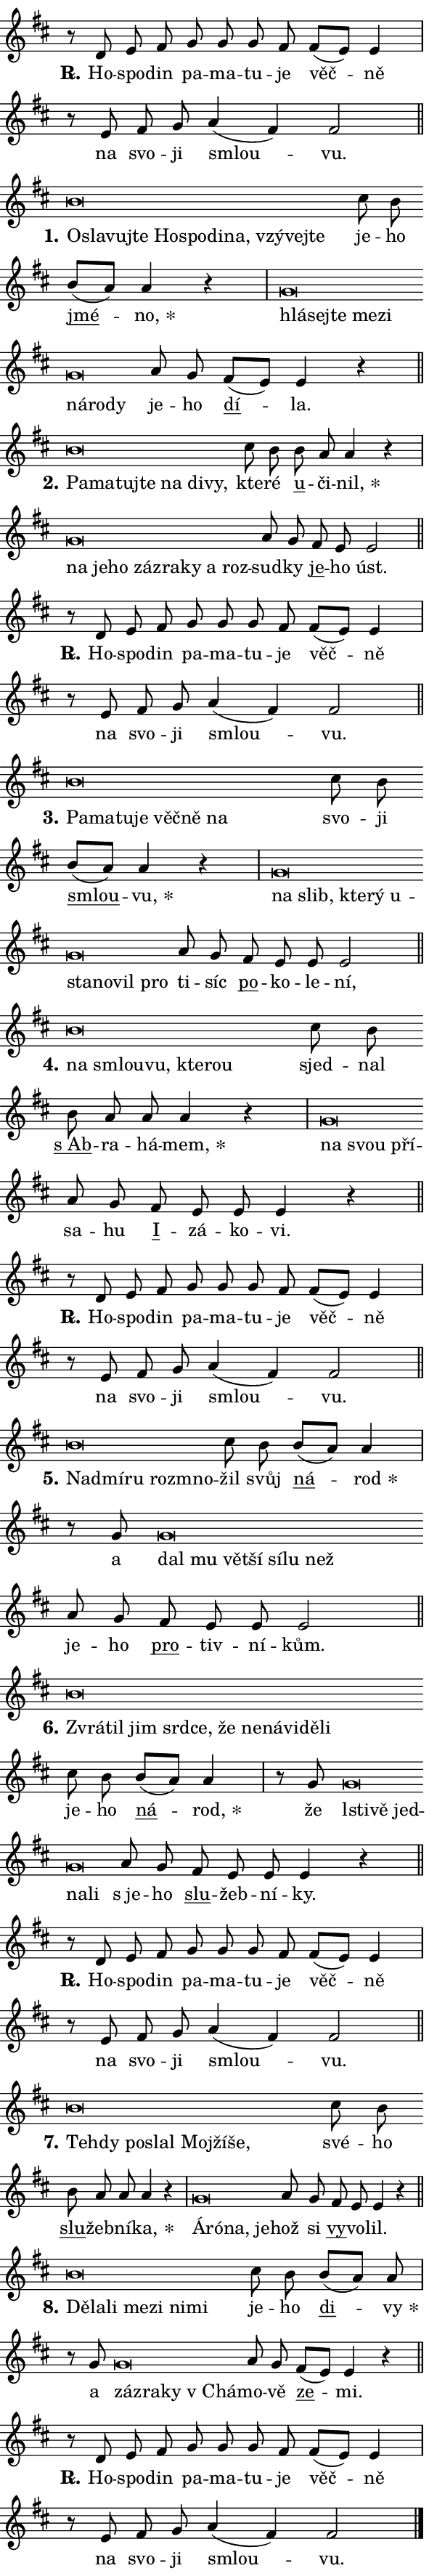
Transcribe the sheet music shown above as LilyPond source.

\version "2.24.0"
\header { tagline = "" }
\paper {
  indent = 0\cm
  top-margin = 0\cm
  right-margin = 0.13\cm % to fit lyric hyphens
  bottom-margin = 0\cm
  left-margin = 0\cm
  paper-width = 10\cm
  page-breaking = #ly:one-page-breaking
  system-system-spacing.basic-distance = #11
  score-system-spacing.basic-distance = #11
  ragged-last = ##f
}


%% Author: Thomas Morley
%% https://lists.gnu.org/archive/html/lilypond-user/2020-05/msg00002.html
#(define (line-position grob)
"Returns position of @var[grob} in current system:
   @code{'start}, if at first time-step
   @code{'end}, if at last time-step
   @code{'middle} otherwise
"
  (let* ((col (ly:item-get-column grob))
         (ln (ly:grob-object col 'left-neighbor))
         (rn (ly:grob-object col 'right-neighbor))
         (col-to-check-left (if (ly:grob? ln) ln col))
         (col-to-check-right (if (ly:grob? rn) rn col))
         (break-dir-left
           (and
             (ly:grob-property col-to-check-left 'non-musical #f)
             (ly:item-break-dir col-to-check-left)))
         (break-dir-right
           (and
             (ly:grob-property col-to-check-right 'non-musical #f)
             (ly:item-break-dir col-to-check-right))))
        (cond ((eqv? 1 break-dir-left) 'start)
              ((eqv? -1 break-dir-right) 'end)
              (else 'middle))))

#(define (tranparent-at-line-position vctor)
  (lambda (grob)
  "Relying on @code{line-position} select the relevant enry from @var{vctor}.
Used to determine transparency,"
    (case (line-position grob)
      ((end) (not (vector-ref vctor 0)))
      ((middle) (not (vector-ref vctor 1)))
      ((start) (not (vector-ref vctor 2))))))

noteHeadBreakVisibility =
#(define-music-function (break-visibility)(vector?)
"Makes @code{NoteHead}s transparent relying on @var{break-visibility}"
#{
  \override NoteHead.transparent =
    #(tranparent-at-line-position break-visibility)
#})

#(define delete-ledgers-for-transparent-note-heads
  (lambda (grob)
    "Reads whether a @code{NoteHead} is transparent.
If so this @code{NoteHead} is removed from @code{'note-heads} from
@var{grob}, which is supposed to be @code{LedgerLineSpanner}.
As a result ledgers are not printed for this @code{NoteHead}"
    (let* ((nhds-array (ly:grob-object grob 'note-heads))
           (nhds-list
             (if (ly:grob-array? nhds-array)
                 (ly:grob-array->list nhds-array)
                 '()))
           ;; Relies on the transparent-property being done before
           ;; Staff.LedgerLineSpanner.after-line-breaking is executed.
           ;; This is fragile ...
           (to-keep
             (remove
               (lambda (nhd)
                 (ly:grob-property nhd 'transparent #f))
               nhds-list)))
      ;; TODO find a better method to iterate over grob-arrays, similiar
      ;; to filter/remove etc for lists
      ;; For now rebuilt from scratch
      (set! (ly:grob-object grob 'note-heads)  '())
      (for-each
        (lambda (nhd)
          (ly:pointer-group-interface::add-grob grob 'note-heads nhd))
        to-keep))))

squashNotes = {
  \override NoteHead.X-extent = #'(-0.2 . 0.2)
  \override NoteHead.Y-extent = #'(-0.75 . 0)
  \override NoteHead.stencil =
    #(lambda (grob)
       (let ((pos (ly:grob-property grob 'staff-position)))
         (begin
           (if (< pos -7) (display "ERROR: Lower brevis then expected\n") (display ""))
           (if (<= pos -6) ly:text-interface::print ly:note-head::print))))
}
unSquashNotes = {
  \revert NoteHead.X-extent
  \revert NoteHead.Y-extent
  \revert NoteHead.stencil
}

hideNotes = \noteHeadBreakVisibility #begin-of-line-visible
unHideNotes = \noteHeadBreakVisibility #all-visible

% work-around for resetting accidentals
% https://lilypond.org/doc/v2.23/Documentation/notation/displaying-rhythms#unmetered-music
cadenzaMeasure = {
  \cadenzaOff
  \partial 1024 s1024
  \cadenzaOn
}

#(define-markup-command (accent layout props text) (markup?)
  "Underline accented syllable"
  (interpret-markup layout props
    #{\markup \override #'(offset . 4.3) \underline { #text }#}))

responsum = \markup \concat {
  "R" \hspace #-1.05 \path #0.1 #'((moveto 0 0.07) (lineto 0.9 0.8)) \hspace #0.05 "."
}

spaceSize = #0.6828661417322834 % exact space size for TeX Gyre Schola

\layout {
  \context {
    \Staff
    \remove "Time_signature_engraver"
    \override LedgerLineSpanner.after-line-breaking = #delete-ledgers-for-transparent-note-heads
  }
  \context {
    \Lyrics {
      \override LyricSpace.minimum-distance = \spaceSize
      \override LyricText.font-name = #"TeX Gyre Schola"
      \override LyricText.font-size = 1
      \override StanzaNumber.font-name = #"TeX Gyre Schola Bold"
      \override StanzaNumber.font-size = 1
    }
  }
  \context {
    \Score 
    \override NoteHead.text =
      #(lambda (grob) 
        (let ((pos (ly:grob-property grob 'staff-position)))
          #{\markup {
            \combine
              \halign #-0.55 \raise #(if (= pos -6) 0 0.5) \override #'(thickness . 2) \draw-line #'(3.2 . 0)
              \musicglyph "noteheads.sM1"
          }#}))
  }
}

% magnetic-lyrics.ily
%
%   written by
%     Jean Abou Samra <jean@abou-samra.fr>
%     Werner Lemberg <wl@gnu.org>
%
%   adapted by
%     Jiri Hon <jiri.hon@gmail.com>
%
% Version 2022-Apr-15

% https://www.mail-archive.com/lilypond-user@gnu.org/msg149350.html

#(define (Left_hyphen_pointer_engraver context)
   "Collect syllable-hyphen-syllable occurrences in lyrics and store
them in properties.  This engraver only looks to the left.  For
example, if the lyrics input is @code{foo -- bar}, it does the
following.

@itemize @bullet
@item
Set the @code{text} property of the @code{LyricHyphen} grob between
@q{foo} and @q{bar} to @code{foo}.

@item
Set the @code{left-hyphen} property of the @code{LyricText} grob with
text @q{foo} to the @code{LyricHyphen} grob between @q{foo} and
@q{bar}.
@end itemize

Use this auxiliary engraver in combination with the
@code{lyric-@/text::@/apply-@/magnetic-@/offset!} hook."
   (let ((hyphen #f)
         (text #f))
     (make-engraver
      (acknowledgers
       ((lyric-syllable-interface engraver grob source-engraver)
        (set! text grob)))
      (end-acknowledgers
       ((lyric-hyphen-interface engraver grob source-engraver)
        ;(when (not (grob::has-interface grob 'lyric-space-interface))
          (set! hyphen grob)));)
      ((stop-translation-timestep engraver)
       (when (and text hyphen)
         (ly:grob-set-object! text 'left-hyphen hyphen))
       (set! text #f)
       (set! hyphen #f)))))

#(define (lyric-text::apply-magnetic-offset! grob)
   "If the space between two syllables is less than the value in
property @code{LyricText@/.details@/.squash-threshold}, move the right
syllable to the left so that it gets concatenated with the left
syllable.

Use this function as a hook for
@code{LyricText@/.after-@/line-@/breaking} if the
@code{Left_@/hyphen_@/pointer_@/engraver} is active."
   (let ((hyphen (ly:grob-object grob 'left-hyphen #f)))
     (when hyphen
       (let ((left-text (ly:spanner-bound hyphen LEFT)))
         (when (grob::has-interface left-text 'lyric-syllable-interface)
           (let* ((common (ly:grob-common-refpoint grob left-text X))
                  (this-x-ext (ly:grob-extent grob common X))
                  (left-x-ext
                   (begin
                     ;; Trigger magnetism for left-text.
                     (ly:grob-property left-text 'after-line-breaking)
                     (ly:grob-extent left-text common X)))
                  ;; `delta` is the gap width between two syllables.
                  (delta (- (interval-start this-x-ext)
                            (interval-end left-x-ext)))
                  (details (ly:grob-property grob 'details))
                  (threshold (assoc-get 'squash-threshold details 0.2)))
             (when (< delta threshold)
               (let* (;; We have to manipulate the input text so that
                      ;; ligatures crossing syllable boundaries are not
                      ;; disabled.  For languages based on the Latin
                      ;; script this is essentially a beautification.
                      ;; However, for non-Western scripts it can be a
                      ;; necessity.
                      (lt (ly:grob-property left-text 'text))
                      (rt (ly:grob-property grob 'text))
                      (is-space (grob::has-interface hyphen 'lyric-space-interface))
                      (space (if is-space " " ""))
                      (extra-delta (if is-space spaceSize 0))
                      ;; Append new syllable.
                      (ltrt-space (if (and (string? lt) (string? rt))
                                (string-append lt space rt)
                                (make-concat-markup (list lt space rt))))
                      ;; Right-align `ltrt` to the right side.
                      (ltrt-space-markup (grob-interpret-markup
                               grob
                               (make-translate-markup
                                (cons (interval-length this-x-ext) 0)
                                (make-right-align-markup ltrt-space)))))
                 (begin
                   ;; Don't print `left-text`.
                   (ly:grob-set-property! left-text 'stencil #f)
                   ;; Set text and stencil (which holds all collected
                   ;; syllables so far) and shift it to the left.
                   (ly:grob-set-property! grob 'text ltrt-space)
                   (ly:grob-set-property! grob 'stencil ltrt-space-markup)
                   (ly:grob-translate-axis! grob (- (- delta extra-delta)) X))))))))))


#(define (lyric-hyphen::displace-bounds-first grob)
   ;; Make very sure this callback isn't triggered too early.
   (let ((left (ly:spanner-bound grob LEFT))
         (right (ly:spanner-bound grob RIGHT)))
     (ly:grob-property left 'after-line-breaking)
     (ly:grob-property right 'after-line-breaking)
     (ly:lyric-hyphen::print grob)))

squashThreshold = #0.4

\layout {
  \context {
    \Lyrics
    \consists #Left_hyphen_pointer_engraver
    \override LyricText.after-line-breaking =
      #lyric-text::apply-magnetic-offset!
    \override LyricHyphen.stencil = #lyric-hyphen::displace-bounds-first
    \override LyricText.details.squash-threshold = \squashThreshold
    \override LyricHyphen.minimum-distance = 0
    \override LyricHyphen.minimum-length = \squashThreshold
  }
}

squashText = \override LyricText.details.squash-threshold = 9999
unSquashText = \override LyricText.details.squash-threshold = \squashThreshold

leftText = \override LyricText.self-alignment-X = #LEFT
unLeftText = \revert LyricText.self-alignment-X

starOffset = #(lambda (grob) 
                (let ((x_offset (ly:self-alignment-interface::aligned-on-x-parent grob)))
                  (if (= x_offset 0) 0 (+ x_offset 1.2))))

star = #(define-music-function (syllable)(string?)
"Append star separator at the end of a syllable"
#{
  \once \override LyricText.X-offset = #starOffset
  \lyricmode { \markup {
    #syllable
    \override #'((font-name . "TeX Gyre Schola Bold")) \hspace #0.2 \lower #0.65 \larger "*"
  } }
#})

starAccent = #(define-music-function (syllable)(string?)
"Append star separator at the end of a syllable and make accent"
#{
  \once \override LyricText.X-offset = #starOffset
  \lyricmode { \markup {
    \accent #syllable
    \override #'((font-name . "TeX Gyre Schola Bold")) \hspace #0.2 \lower #0.65 \larger "*"
  } }
#})

breath = #(define-music-function (syllable)(string?)
"Append breathing indicator at the end of a syllable"
#{
  \lyricmode { \markup { #syllable "+" } }
#})

optionalBreath = #(define-music-function (syllable)(string?)
"Append optional breathing indicator at the end of a syllable"
#{
  \lyricmode { \markup { #syllable "(+)" } }
#})


\score {
    <<
        \new Voice = "melody" { \cadenzaOn \key d \major \relative { r8 d' e fis g g g fis \bar "" fis[( e)] e4 \cadenzaMeasure \bar "|" r8 e fis g \bar "" a4( fis) fis2 \cadenzaMeasure \bar "||" \break } }
        \new Lyrics \lyricsto "melody" { \lyricmode { \set stanza = \responsum
Ho -- spo -- din pa -- ma -- tu -- je věč -- ně na svo -- ji smlou -- vu. } }
    >>
    \layout {}
}

\score {
    <<
        \new Voice = "melody" { \cadenzaOn \key d \major \relative { \squashNotes b'\breve*1/16 \hideNotes \breve*1/16 \bar "" \breve*1/16 \bar "" \breve*1/16 \bar "" \breve*1/16 \bar "" \breve*1/16 \bar "" \breve*1/16 \bar "" \breve*1/16 \bar "" \breve*1/16 \bar "" \breve*1/16 \breve*1/16 \bar "" \unHideNotes \unSquashNotes cis8 b \bar "" b[( a)] a4 r \cadenzaMeasure \bar "|" \squashNotes g\breve*1/16 \hideNotes \breve*1/16 \bar "" \breve*1/16 \bar "" \breve*1/16 \bar "" \breve*1/16 \bar "" \breve*1/16 \bar "" \breve*1/16 \breve*1/16 \bar "" \unHideNotes \unSquashNotes a8 g \bar "" fis[( e)] e4 r \cadenzaMeasure \bar "||" \break } }
        \new Lyrics \lyricsto "melody" { \lyricmode { \set stanza = "1."
\leftText O -- \squashText sla -- vuj -- te Ho -- spo -- di -- na, vzý -- vej -- te \unLeftText \unSquashText je -- ho \markup \accent jmé -- \star no, \leftText hlá -- \squashText sej -- te me -- zi ná -- ro -- dy \unLeftText \unSquashText je -- ho \markup \accent dí -- la. } }
    >>
    \layout {}
}

\score {
    <<
        \new Voice = "melody" { \cadenzaOn \key d \major \relative { \squashNotes b'\breve*1/16 \hideNotes \breve*1/16 \bar "" \breve*1/16 \bar "" \breve*1/16 \bar "" \breve*1/16 \bar "" \breve*1/16 \breve*1/16 \bar "" \unHideNotes \unSquashNotes cis8 b \bar "" b a a4 r \cadenzaMeasure \bar "|" \squashNotes g\breve*1/16 \hideNotes \breve*1/16 \bar "" \breve*1/16 \bar "" \breve*1/16 \bar "" \breve*1/16 \bar "" \breve*1/16 \bar "" \breve*1/16 \breve*1/16 \bar "" \unHideNotes \unSquashNotes a8 g \bar "" fis e e2 \cadenzaMeasure \bar "||" \break } }
        \new Lyrics \lyricsto "melody" { \lyricmode { \set stanza = "2."
\leftText Pa -- \squashText ma -- tuj -- te na di -- vy, \unLeftText \unSquashText kte -- ré \markup \accent u -- či -- \star nil, \leftText na \squashText je -- ho zá -- zra -- ky a roz -- \unLeftText \unSquashText sud -- ky \markup \accent je -- ho úst. } }
    >>
    \layout {}
}

\score {
    <<
        \new Voice = "melody" { \cadenzaOn \key d \major \relative { r8 d' e fis g g g fis \bar "" fis[( e)] e4 \cadenzaMeasure \bar "|" r8 e fis g \bar "" a4( fis) fis2 \cadenzaMeasure \bar "||" \break } }
        \new Lyrics \lyricsto "melody" { \lyricmode { \set stanza = \responsum
Ho -- spo -- din pa -- ma -- tu -- je věč -- ně na svo -- ji smlou -- vu. } }
    >>
    \layout {}
}

\score {
    <<
        \new Voice = "melody" { \cadenzaOn \key d \major \relative { \squashNotes b'\breve*1/16 \hideNotes \breve*1/16 \bar "" \breve*1/16 \bar "" \breve*1/16 \bar "" \breve*1/16 \bar "" \breve*1/16 \breve*1/16 \bar "" \unHideNotes \unSquashNotes cis8 b \bar "" b[( a)] a4 r \cadenzaMeasure \bar "|" \squashNotes g\breve*1/16 \hideNotes \breve*1/16 \bar "" \breve*1/16 \bar "" \breve*1/16 \bar "" \breve*1/16 \bar "" \breve*1/16 \bar "" \breve*1/16 \bar "" \breve*1/16 \breve*1/16 \bar "" \unHideNotes \unSquashNotes a8 g \bar "" fis e e e2 \cadenzaMeasure \bar "||" \break } }
        \new Lyrics \lyricsto "melody" { \lyricmode { \set stanza = "3."
\leftText Pa -- \squashText ma -- tu -- je věč -- ně na \unLeftText \unSquashText svo -- ji \markup \accent smlou -- \star vu, \leftText na \squashText slib, kte -- rý u -- sta -- no -- vil pro \unLeftText \unSquashText ti -- síc \markup \accent po -- ko -- le -- ní, } }
    >>
    \layout {}
}

\score {
    <<
        \new Voice = "melody" { \cadenzaOn \key d \major \relative { \squashNotes b'\breve*1/16 \hideNotes \breve*1/16 \bar "" \breve*1/16 \bar "" \breve*1/16 \breve*1/16 \bar "" \unHideNotes \unSquashNotes cis8 b \bar "" b a a a4 r \cadenzaMeasure \bar "|" \squashNotes g\breve*1/16 \hideNotes \breve*1/16 \breve*1/16 \bar "" \unHideNotes \unSquashNotes a8 g \bar "" fis e e e4 r \cadenzaMeasure \bar "||" \break } }
        \new Lyrics \lyricsto "melody" { \lyricmode { \set stanza = "4."
\leftText na \squashText smlou -- vu, kte -- rou \unLeftText \unSquashText sjed -- nal \markup \accent "s Ab" -- ra -- há -- \star mem, \leftText na \squashText svou pří -- \unLeftText \unSquashText sa -- hu \markup \accent I -- zá -- ko -- vi. } }
    >>
    \layout {}
}

\score {
    <<
        \new Voice = "melody" { \cadenzaOn \key d \major \relative { r8 d' e fis g g g fis \bar "" fis[( e)] e4 \cadenzaMeasure \bar "|" r8 e fis g \bar "" a4( fis) fis2 \cadenzaMeasure \bar "||" \break } }
        \new Lyrics \lyricsto "melody" { \lyricmode { \set stanza = \responsum
Ho -- spo -- din pa -- ma -- tu -- je věč -- ně na svo -- ji smlou -- vu. } }
    >>
    \layout {}
}

\score {
    <<
        \new Voice = "melody" { \cadenzaOn \key d \major \relative { \squashNotes b'\breve*1/16 \hideNotes \breve*1/16 \bar "" \breve*1/16 \bar "" \breve*1/16 \breve*1/16 \bar "" \unHideNotes \unSquashNotes cis8 b \bar "" b[( a)] a4 \cadenzaMeasure \bar "|" r8 g8 \squashNotes g\breve*1/16 \hideNotes \breve*1/16 \bar "" \breve*1/16 \bar "" \breve*1/16 \bar "" \breve*1/16 \bar "" \breve*1/16 \breve*1/16 \bar "" \unHideNotes \unSquashNotes a8 g \bar "" fis e e e2 \cadenzaMeasure \bar "||" \break } }
        \new Lyrics \lyricsto "melody" { \lyricmode { \set stanza = "5."
\leftText Nad -- \squashText mí -- ru roz -- mno -- \unLeftText \unSquashText žil svůj \markup \accent ná -- \star rod a \leftText dal \squashText mu vět -- ší sí -- lu než \unLeftText \unSquashText je -- ho \markup \accent pro -- tiv -- ní -- kům. } }
    >>
    \layout {}
}

\score {
    <<
        \new Voice = "melody" { \cadenzaOn \key d \major \relative { \squashNotes b'\breve*1/16 \hideNotes \breve*1/16 \bar "" \breve*1/16 \bar "" \breve*1/16 \bar "" \breve*1/16 \bar "" \breve*1/16 \bar "" \breve*1/16 \bar "" \breve*1/16 \bar "" \breve*1/16 \bar "" \breve*1/16 \breve*1/16 \bar "" \unHideNotes \unSquashNotes cis8 b \bar "" b[( a)] a4 \cadenzaMeasure \bar "|" r8 g8 \squashNotes g\breve*1/16 \hideNotes \breve*1/16 \bar "" \breve*1/16 \bar "" \breve*1/16 \breve*1/16 \bar "" \unHideNotes \unSquashNotes a8 g \bar "" fis e e e4 r \cadenzaMeasure \bar "||" \break } }
        \new Lyrics \lyricsto "melody" { \lyricmode { \set stanza = "6."
\leftText Zvrá -- \squashText til jim srd -- ce, že ne -- ná -- vi -- dě -- li \unLeftText \unSquashText je -- ho \markup \accent ná -- \star rod, že \leftText lsti -- \squashText vě jed -- na -- li \unLeftText \unSquashText "s je" -- ho \markup \accent slu -- žeb -- ní -- ky. } }
    >>
    \layout {}
}

\score {
    <<
        \new Voice = "melody" { \cadenzaOn \key d \major \relative { r8 d' e fis g g g fis \bar "" fis[( e)] e4 \cadenzaMeasure \bar "|" r8 e fis g \bar "" a4( fis) fis2 \cadenzaMeasure \bar "||" \break } }
        \new Lyrics \lyricsto "melody" { \lyricmode { \set stanza = \responsum
Ho -- spo -- din pa -- ma -- tu -- je věč -- ně na svo -- ji smlou -- vu. } }
    >>
    \layout {}
}

\score {
    <<
        \new Voice = "melody" { \cadenzaOn \key d \major \relative { \squashNotes b'\breve*1/16 \hideNotes \breve*1/16 \bar "" \breve*1/16 \bar "" \breve*1/16 \bar "" \breve*1/16 \bar "" \breve*1/16 \breve*1/16 \bar "" \unHideNotes \unSquashNotes cis8 b \bar "" b a a a4 r \cadenzaMeasure \bar "|" \squashNotes g\breve*1/16 \hideNotes \breve*1/16 \bar "" \breve*1/16 \breve*1/16 \bar "" \unHideNotes \unSquashNotes a8 g \bar "" fis e e4 r \cadenzaMeasure \bar "||" \break } }
        \new Lyrics \lyricsto "melody" { \lyricmode { \set stanza = "7."
\leftText Teh -- \squashText dy po -- slal Moj -- ží -- še, \unLeftText \unSquashText své -- ho \markup \accent slu -- žeb -- ní -- \star ka, \leftText Á -- \squashText ró -- na, je -- \unLeftText \unSquashText hož si \markup \accent vy -- vo -- lil. } }
    >>
    \layout {}
}

\score {
    <<
        \new Voice = "melody" { \cadenzaOn \key d \major \relative { \squashNotes b'\breve*1/16 \hideNotes \breve*1/16 \bar "" \breve*1/16 \bar "" \breve*1/16 \bar "" \breve*1/16 \bar "" \breve*1/16 \breve*1/16 \bar "" \unHideNotes \unSquashNotes cis8 b \bar "" b[( a)] a \cadenzaMeasure \bar "|" r8 g8 \squashNotes g\breve*1/16 \hideNotes \breve*1/16 \bar "" \breve*1/16 \breve*1/16 \bar "" \unHideNotes \unSquashNotes a8 g \bar "" fis[( e)] e4 r \cadenzaMeasure \bar "||" \break } }
        \new Lyrics \lyricsto "melody" { \lyricmode { \set stanza = "8."
\leftText Dě -- \squashText la -- li me -- zi ni -- mi \unLeftText \unSquashText je -- ho \markup \accent di -- \star vy a \leftText zá -- \squashText zra -- ky "v Chá" -- \unLeftText \unSquashText mo -- vě \markup \accent ze -- mi. } }
    >>
    \layout {}
}

\score {
    <<
        \new Voice = "melody" { \cadenzaOn \key d \major \relative { r8 d' e fis g g g fis \bar "" fis[( e)] e4 \cadenzaMeasure \bar "|" r8 e fis g \bar "" a4( fis) fis2 \cadenzaMeasure \bar "||" \break } \bar "|." }
        \new Lyrics \lyricsto "melody" { \lyricmode { \set stanza = \responsum
Ho -- spo -- din pa -- ma -- tu -- je věč -- ně na svo -- ji smlou -- vu. } }
    >>
    \layout {}
}
